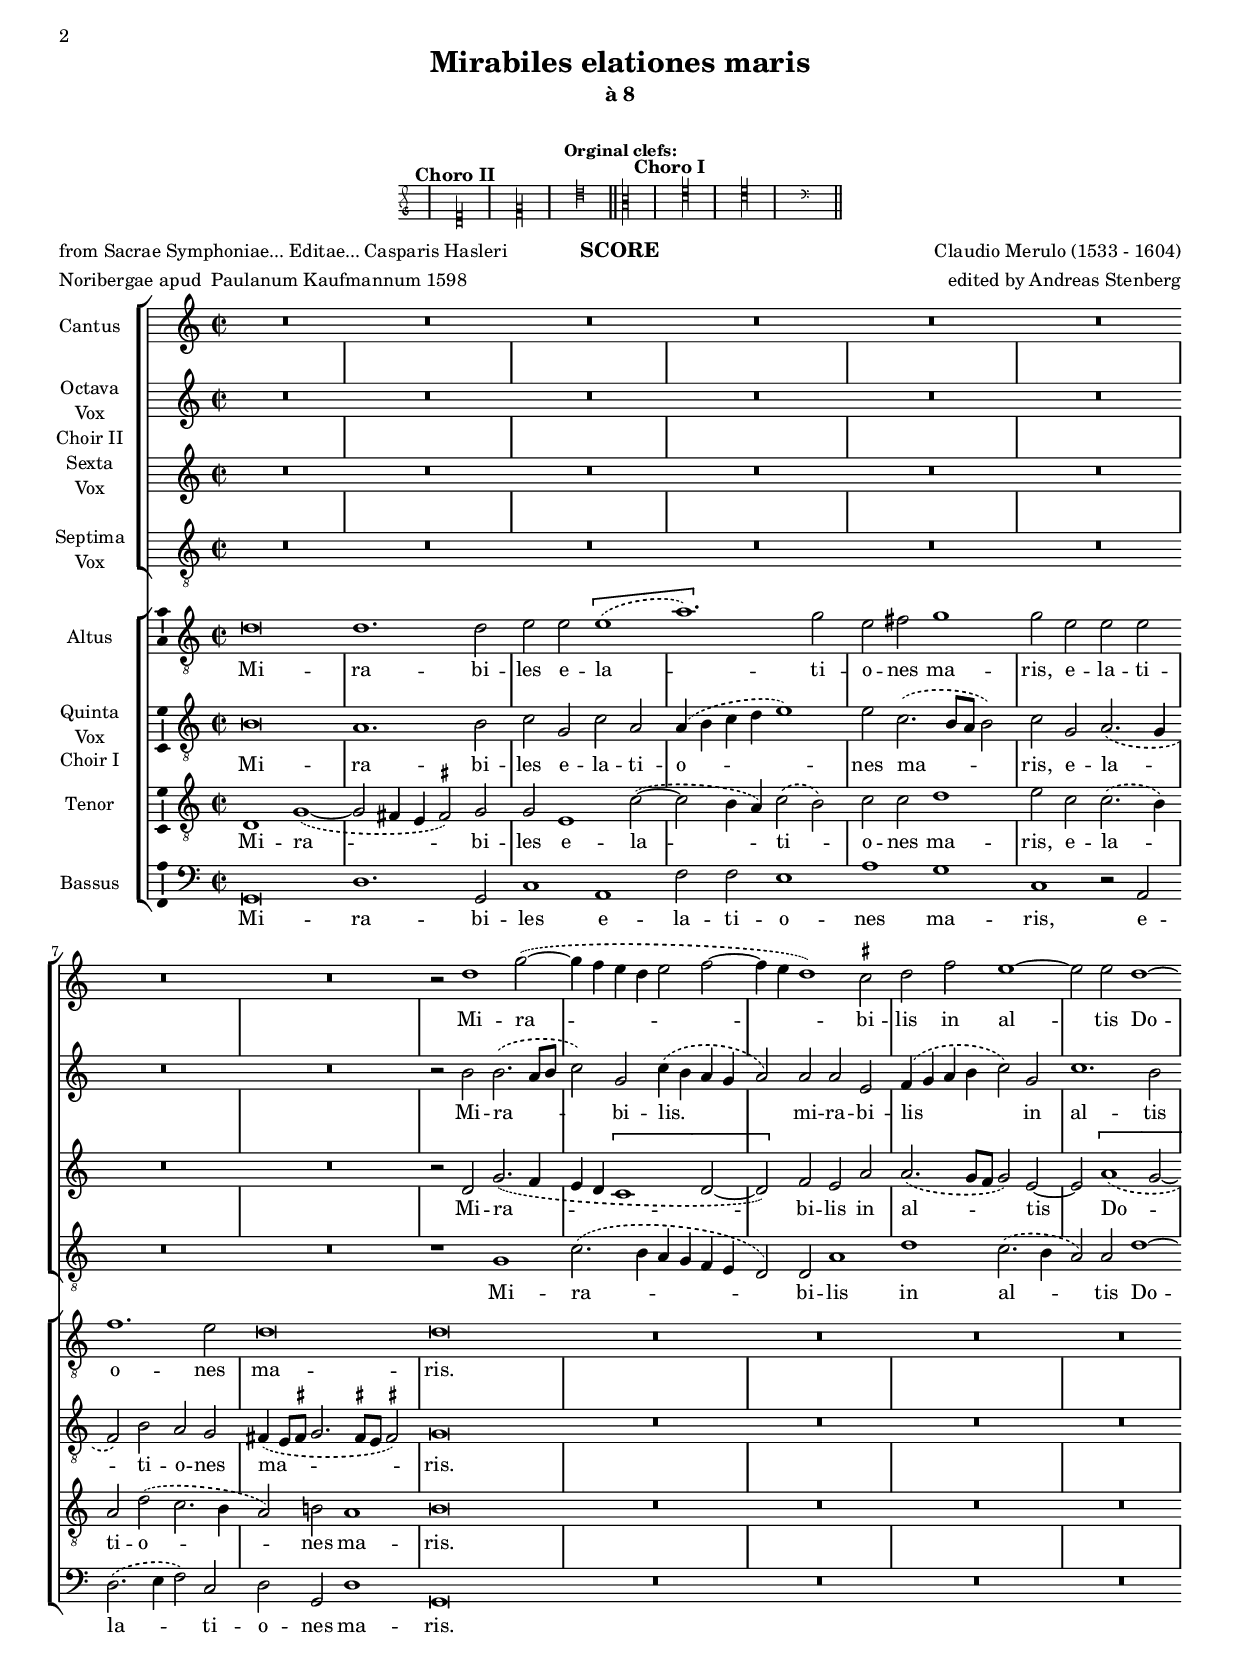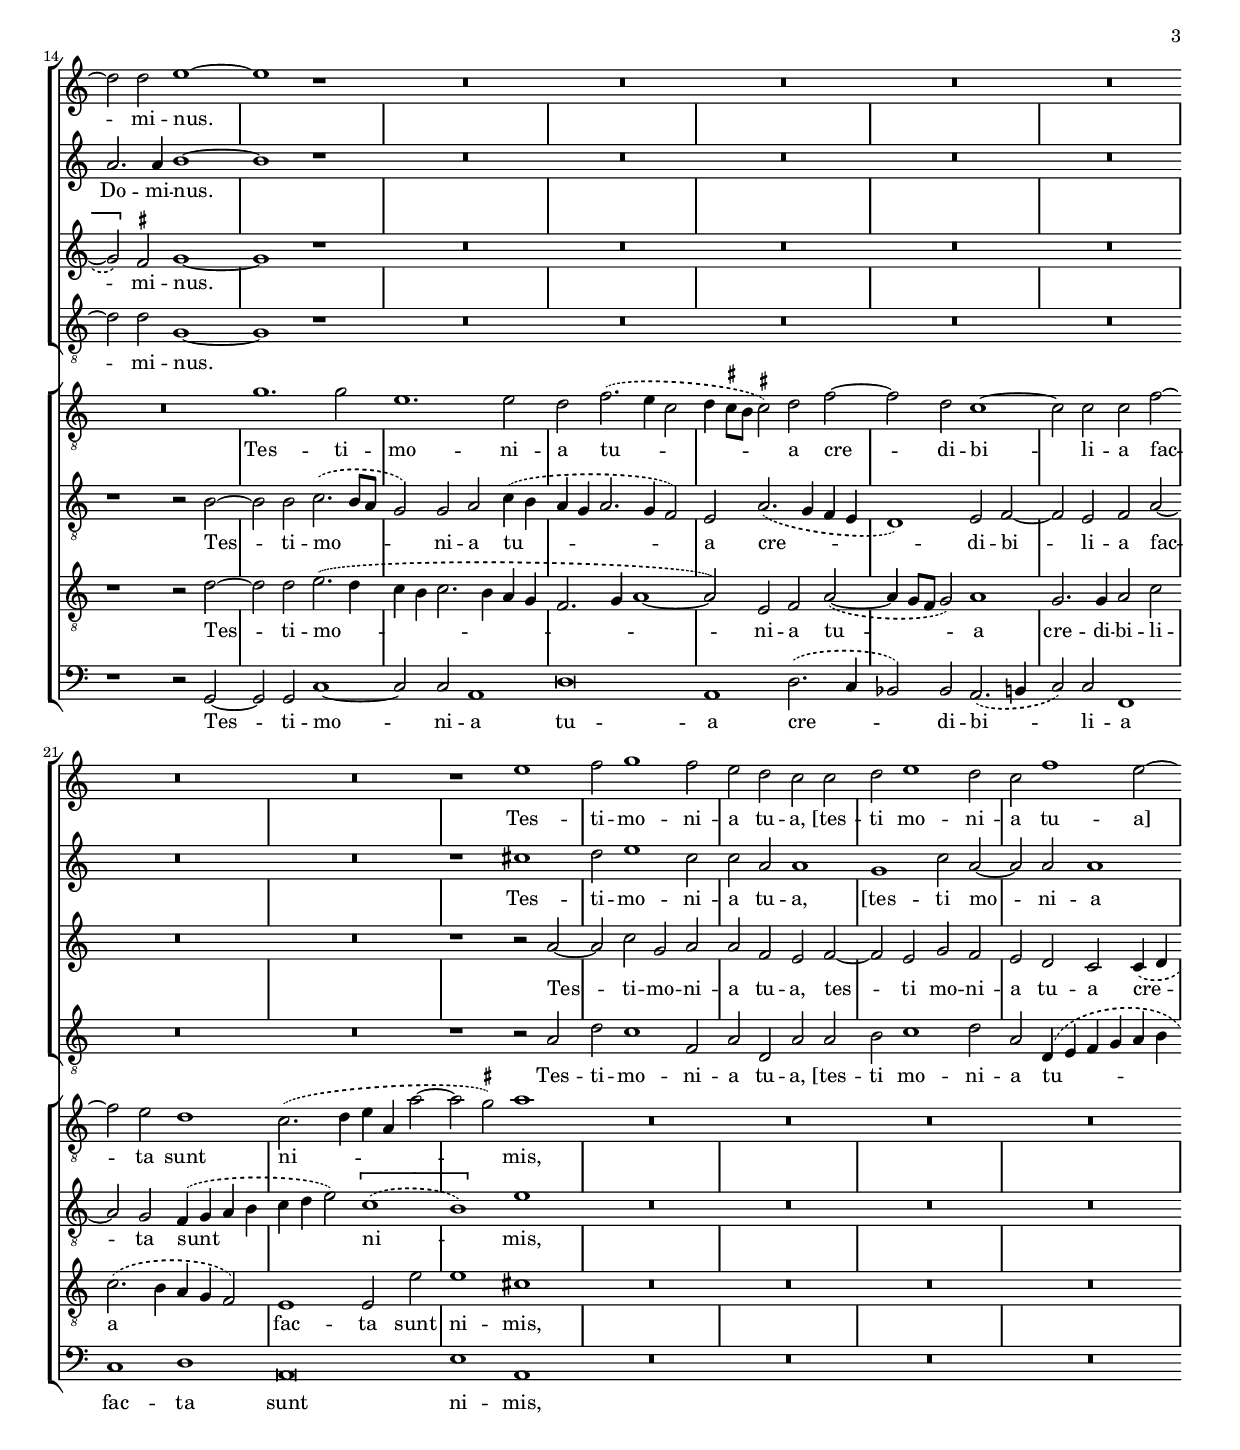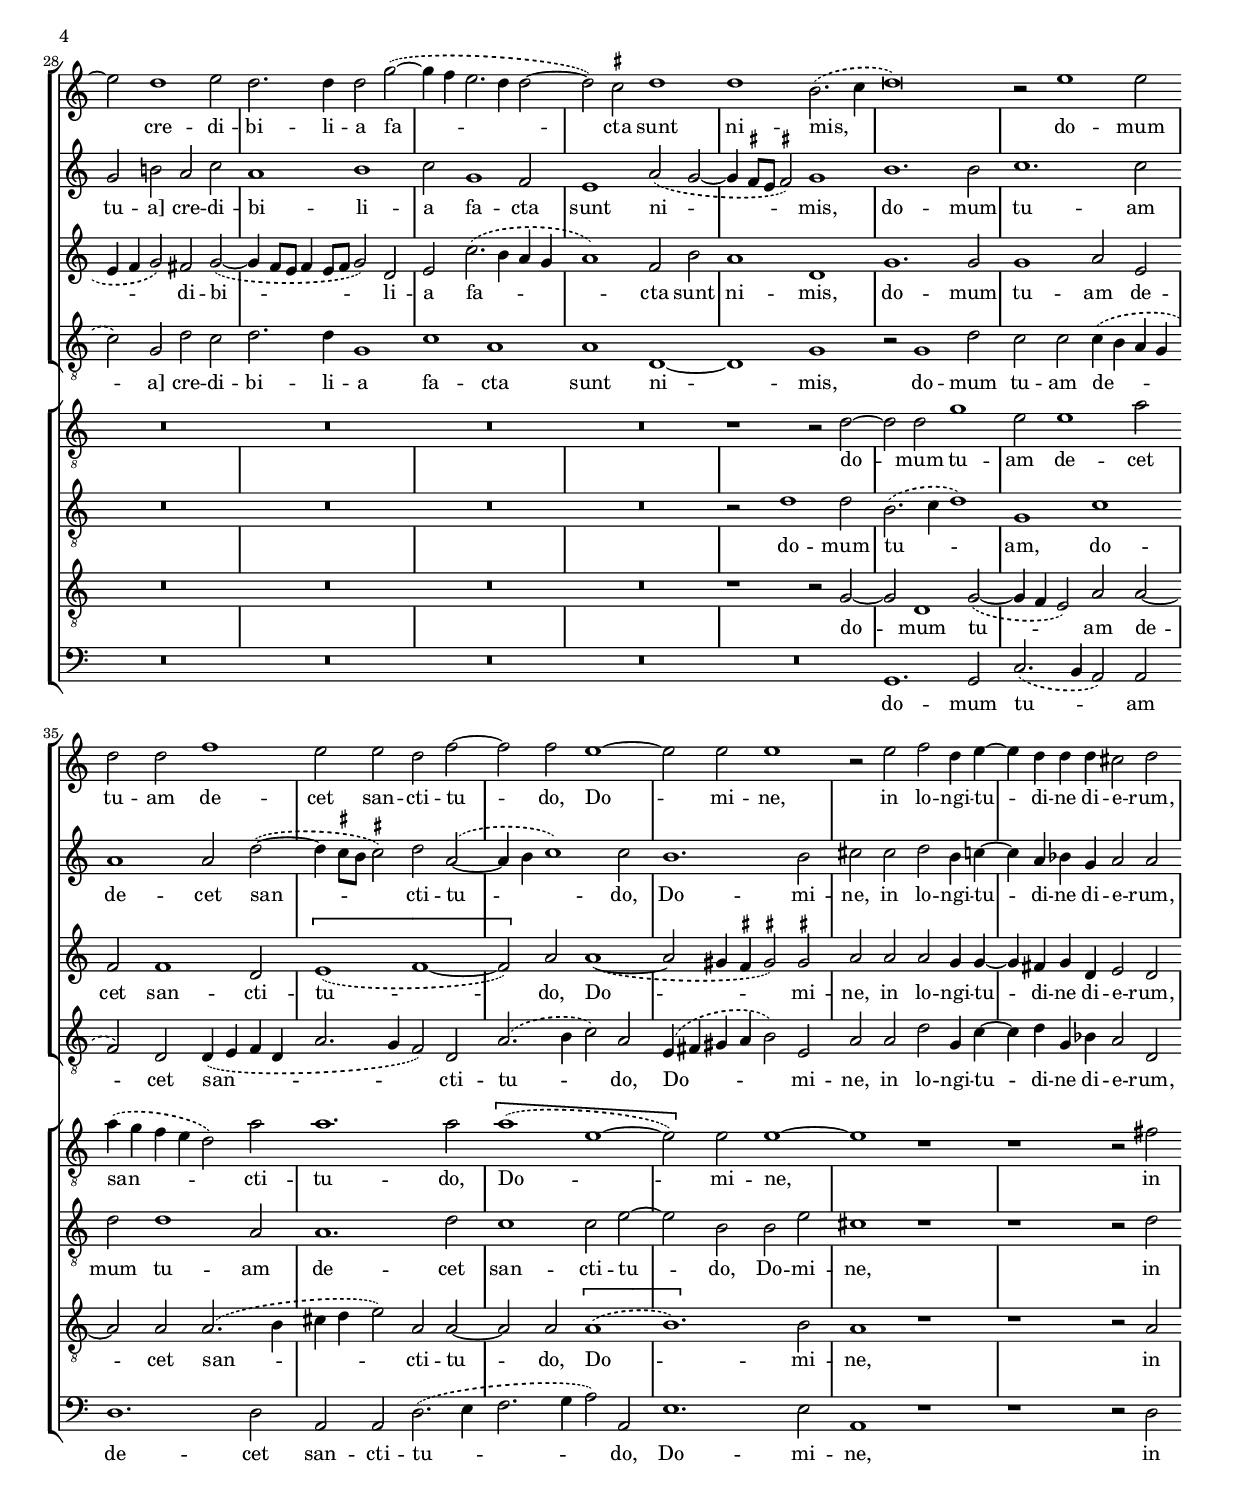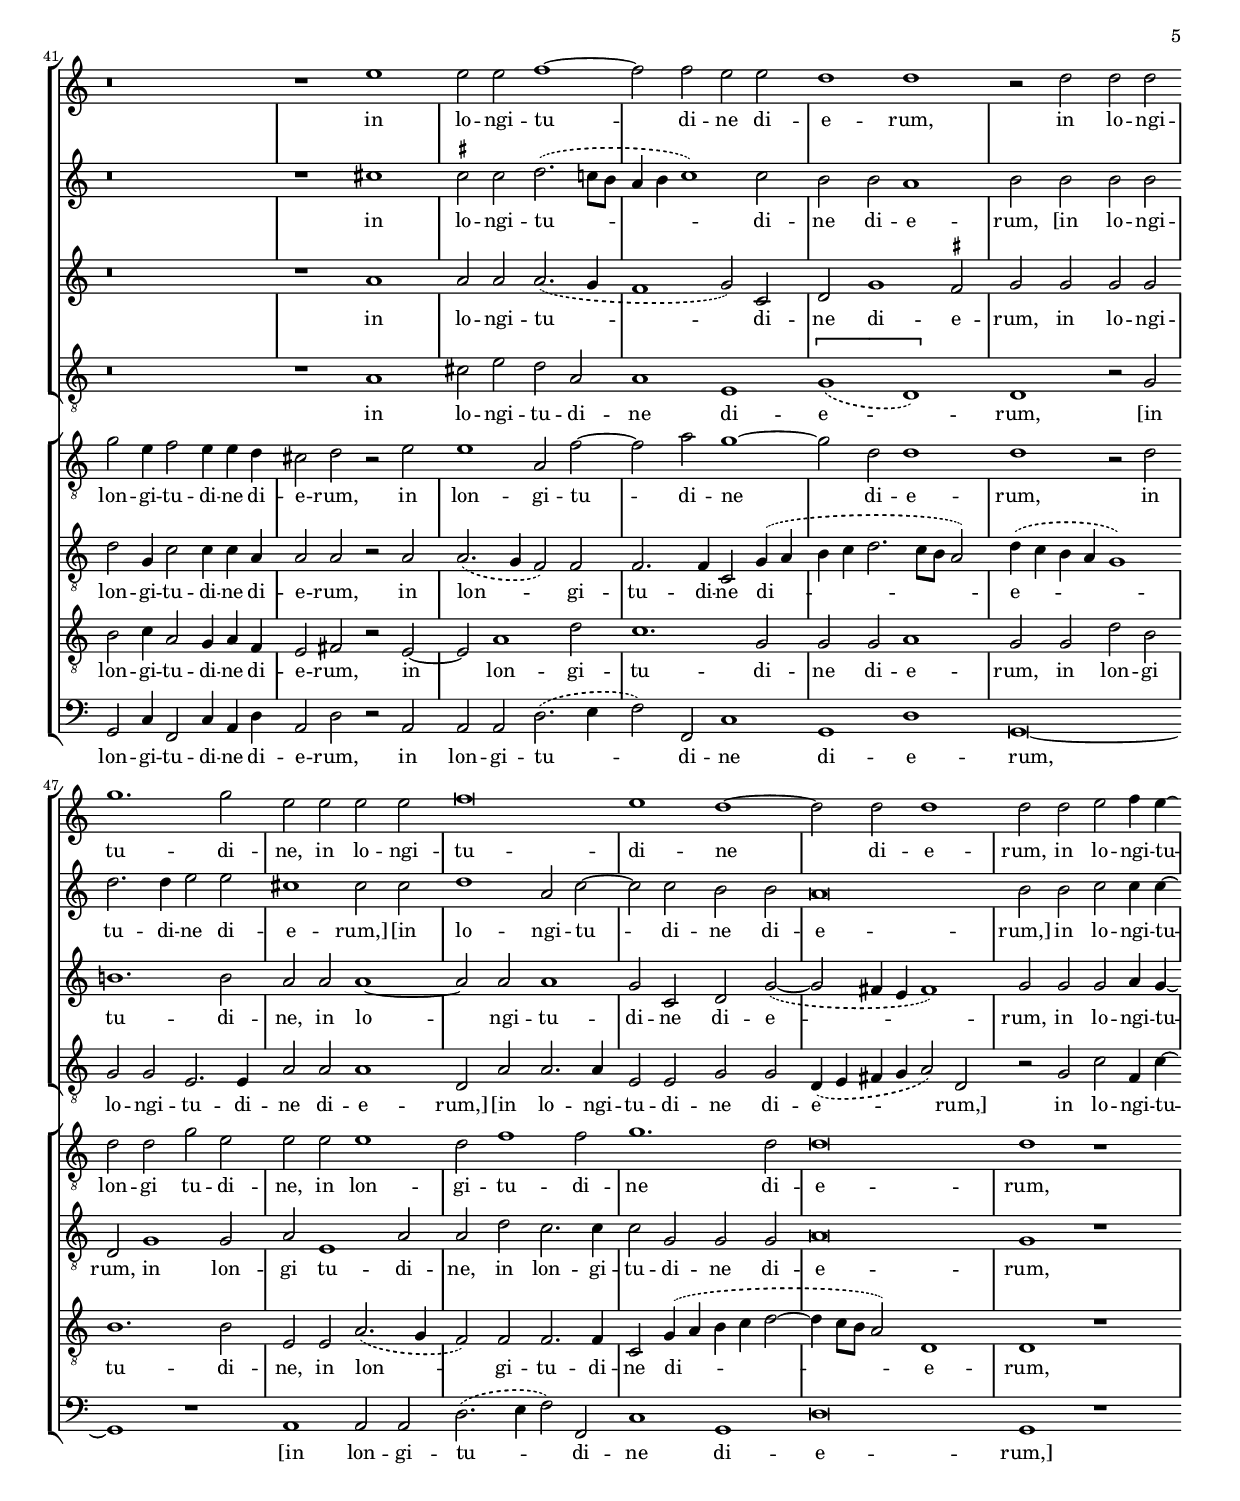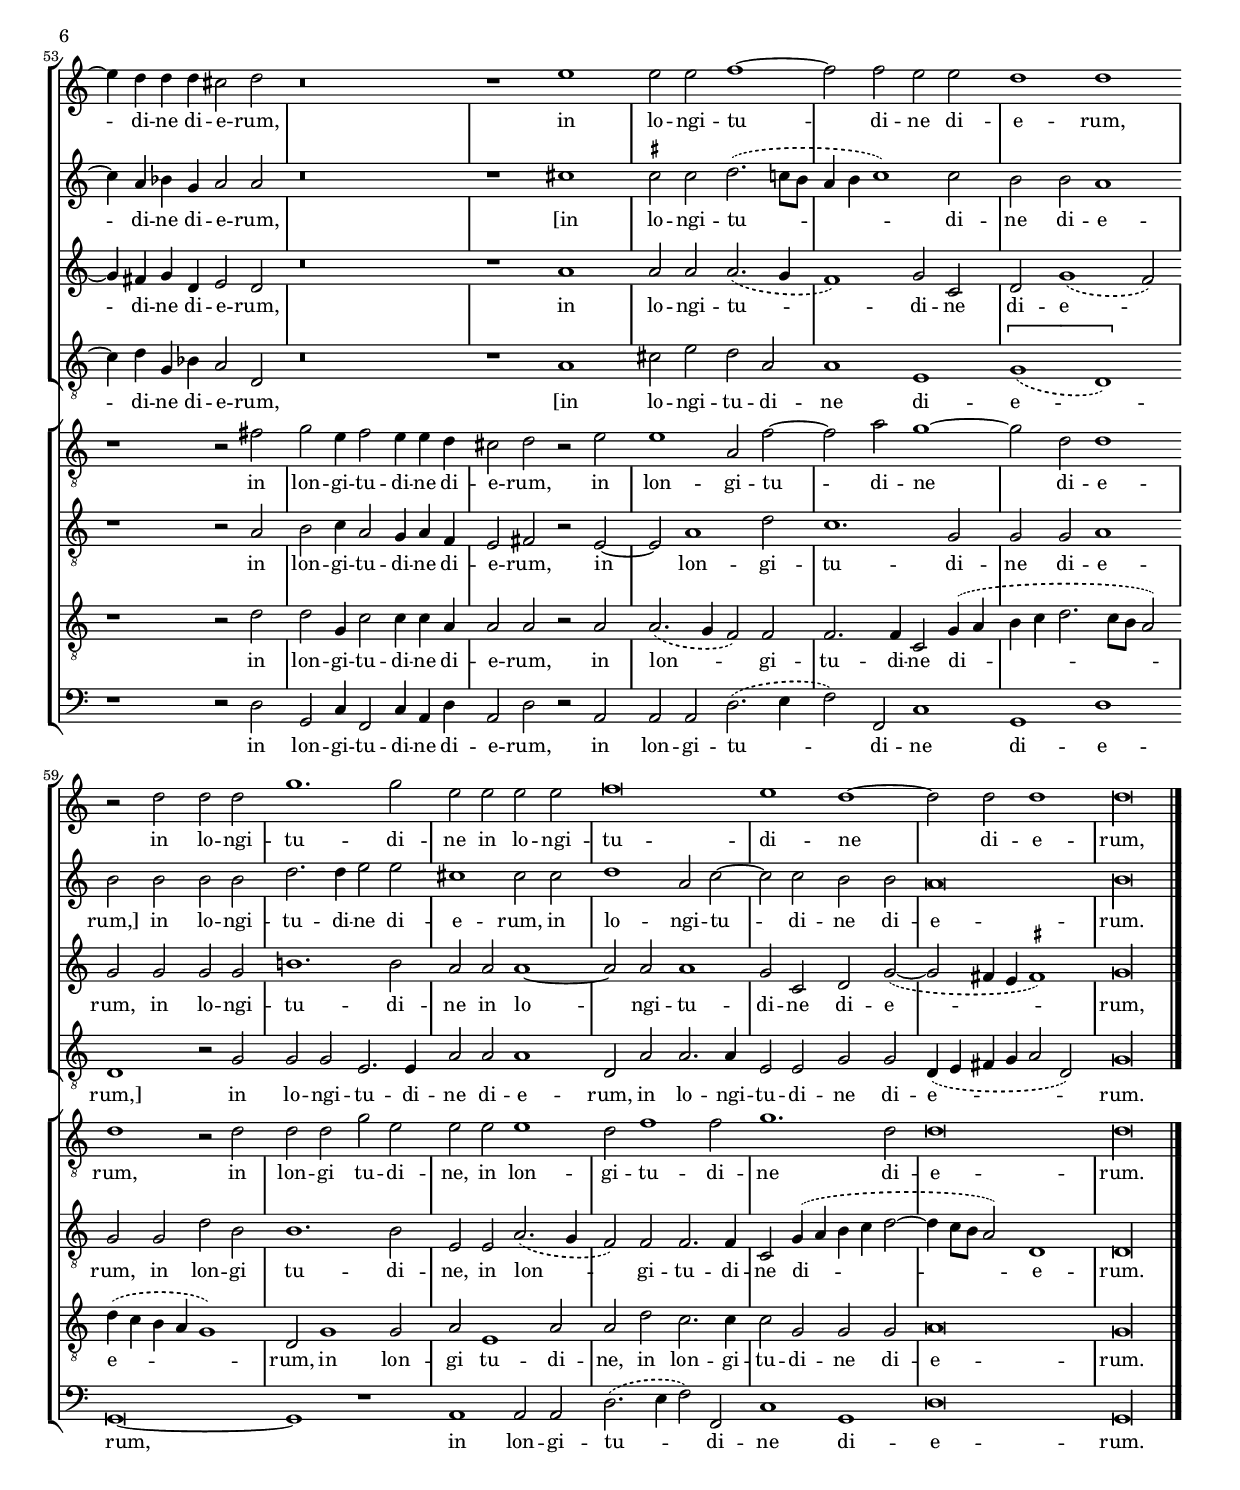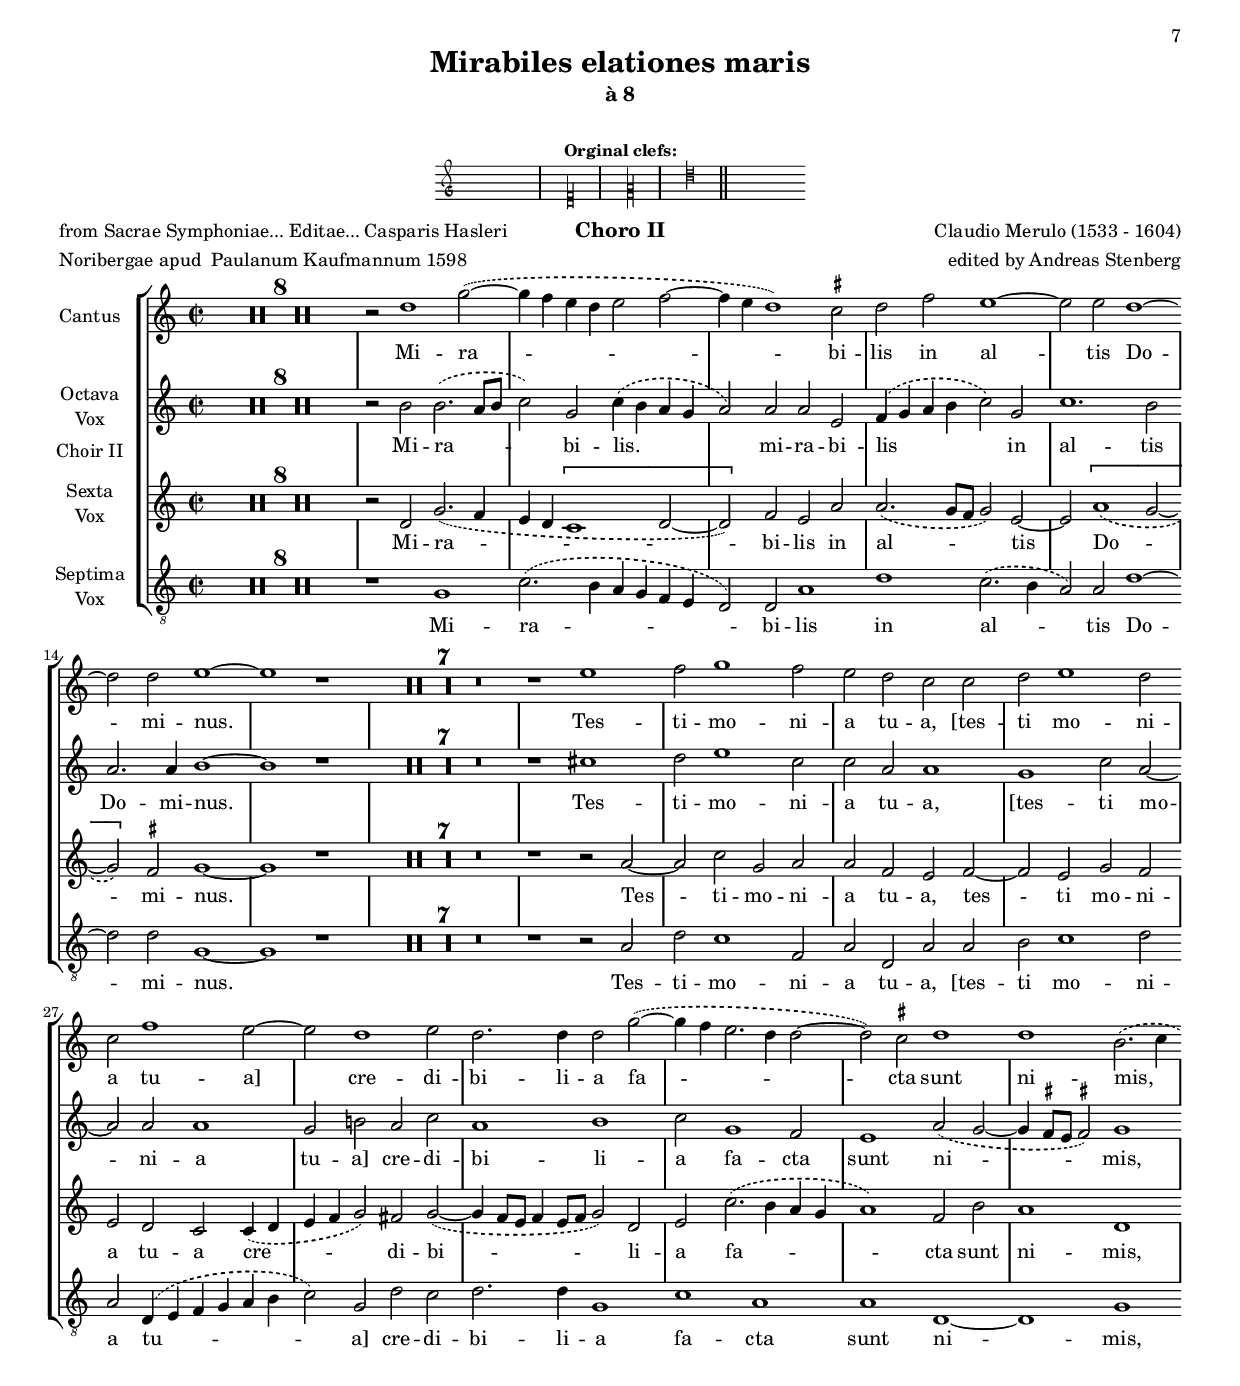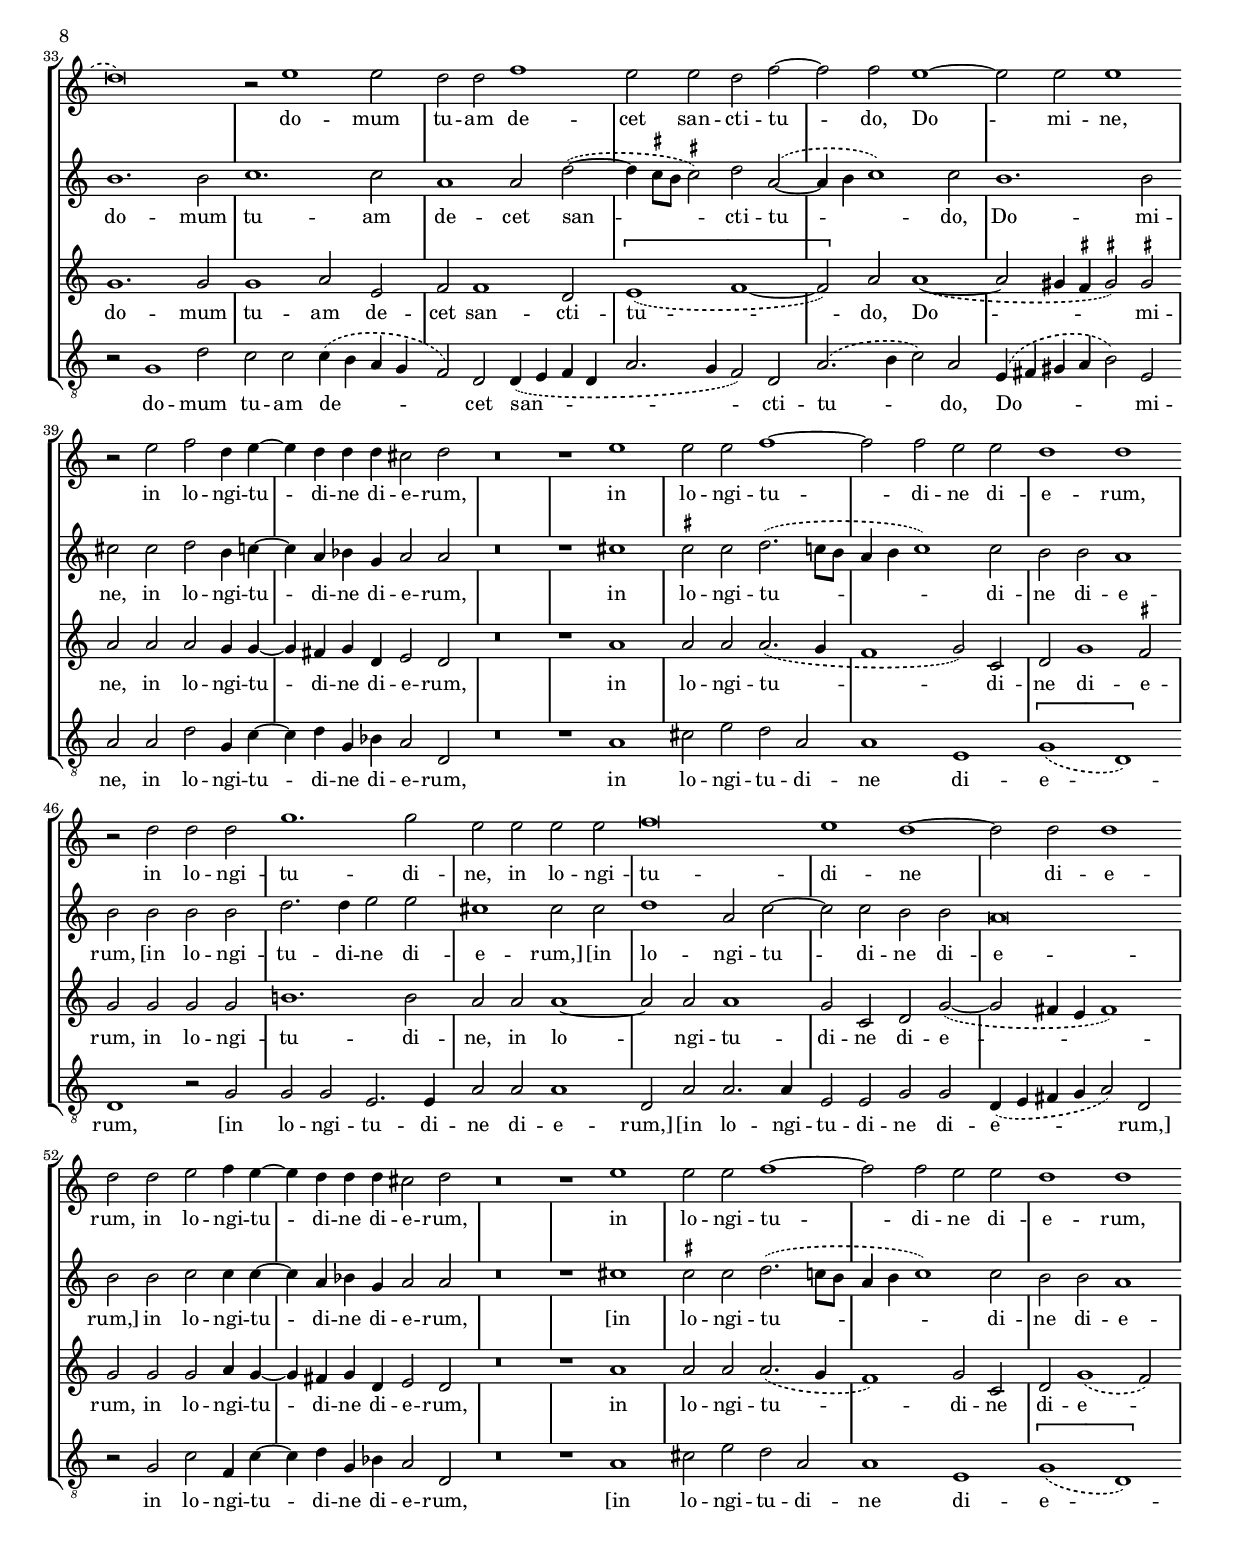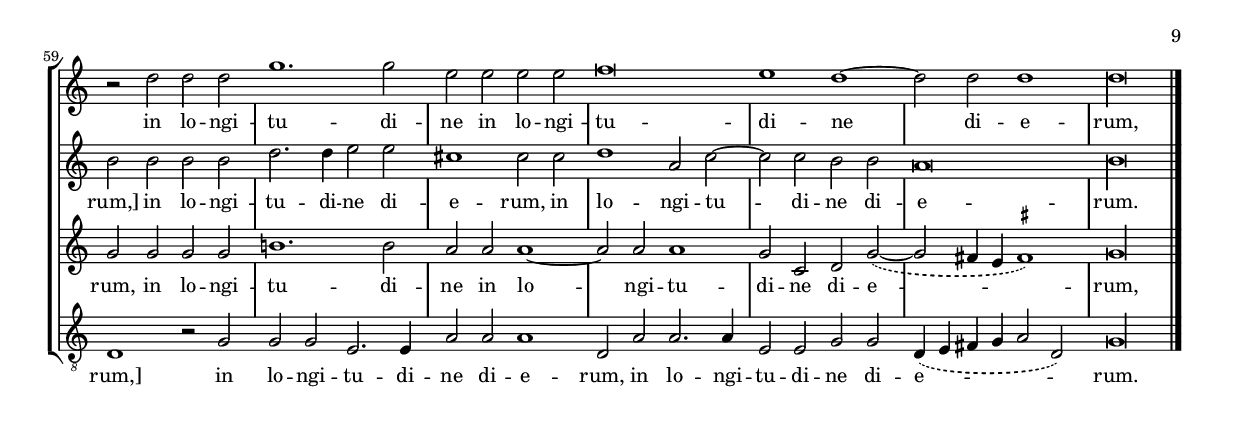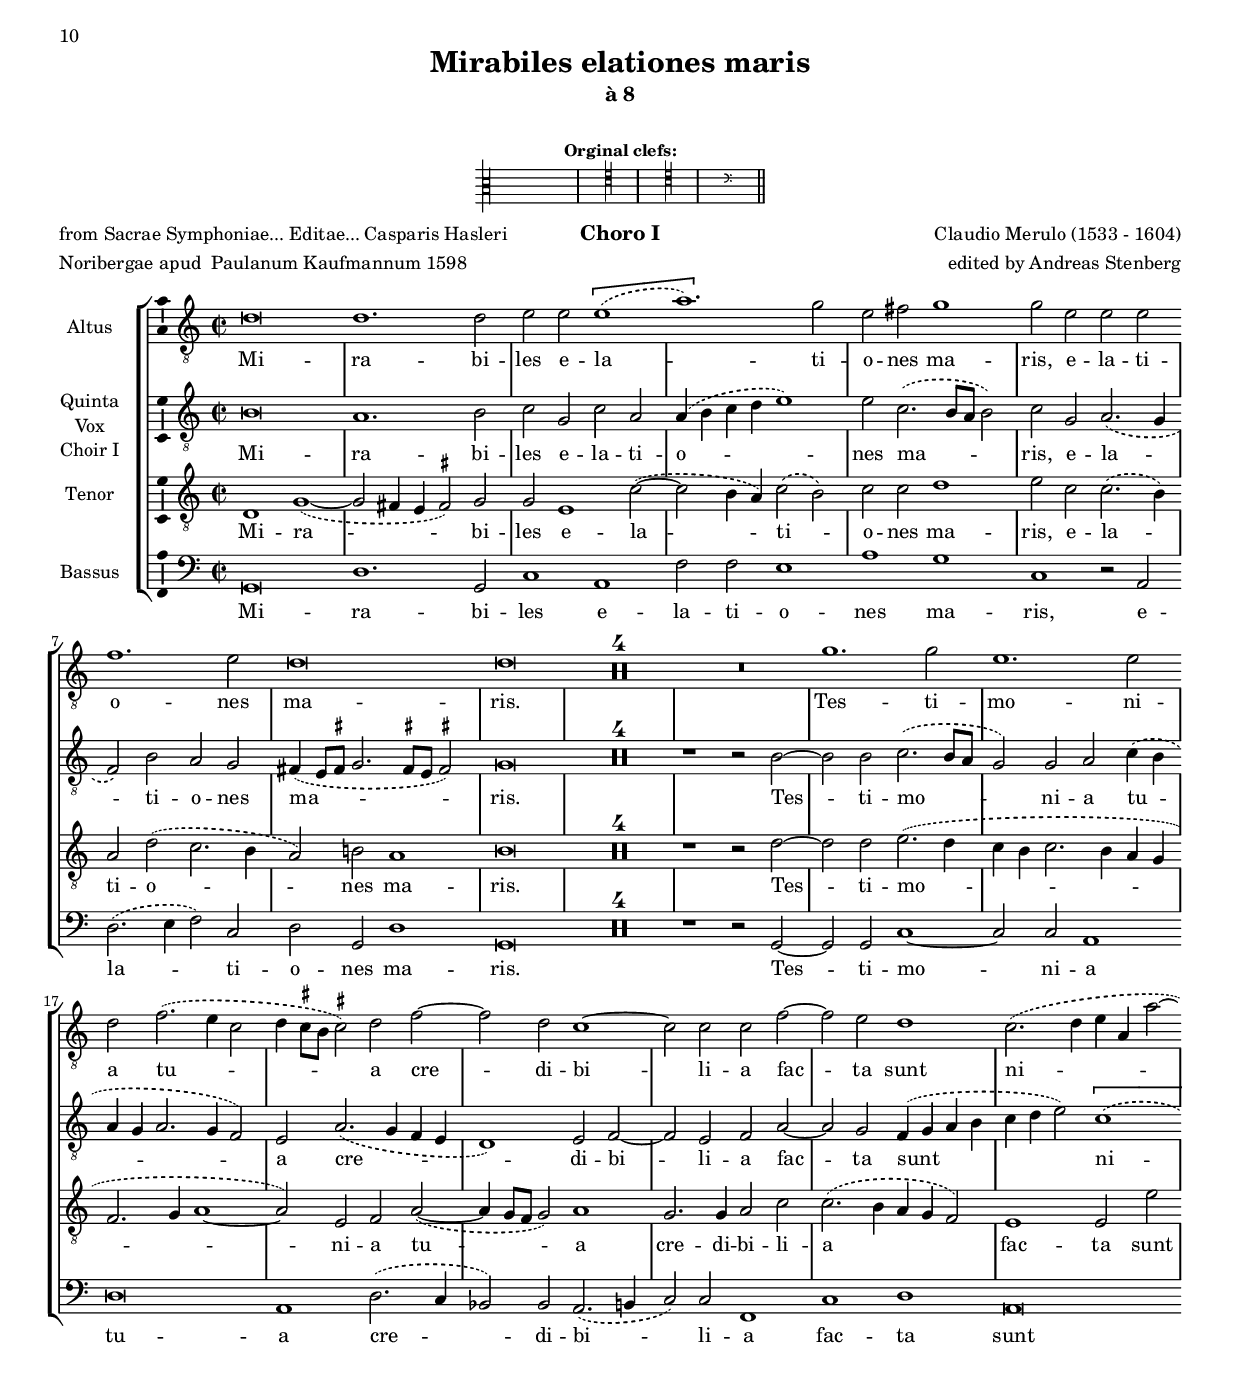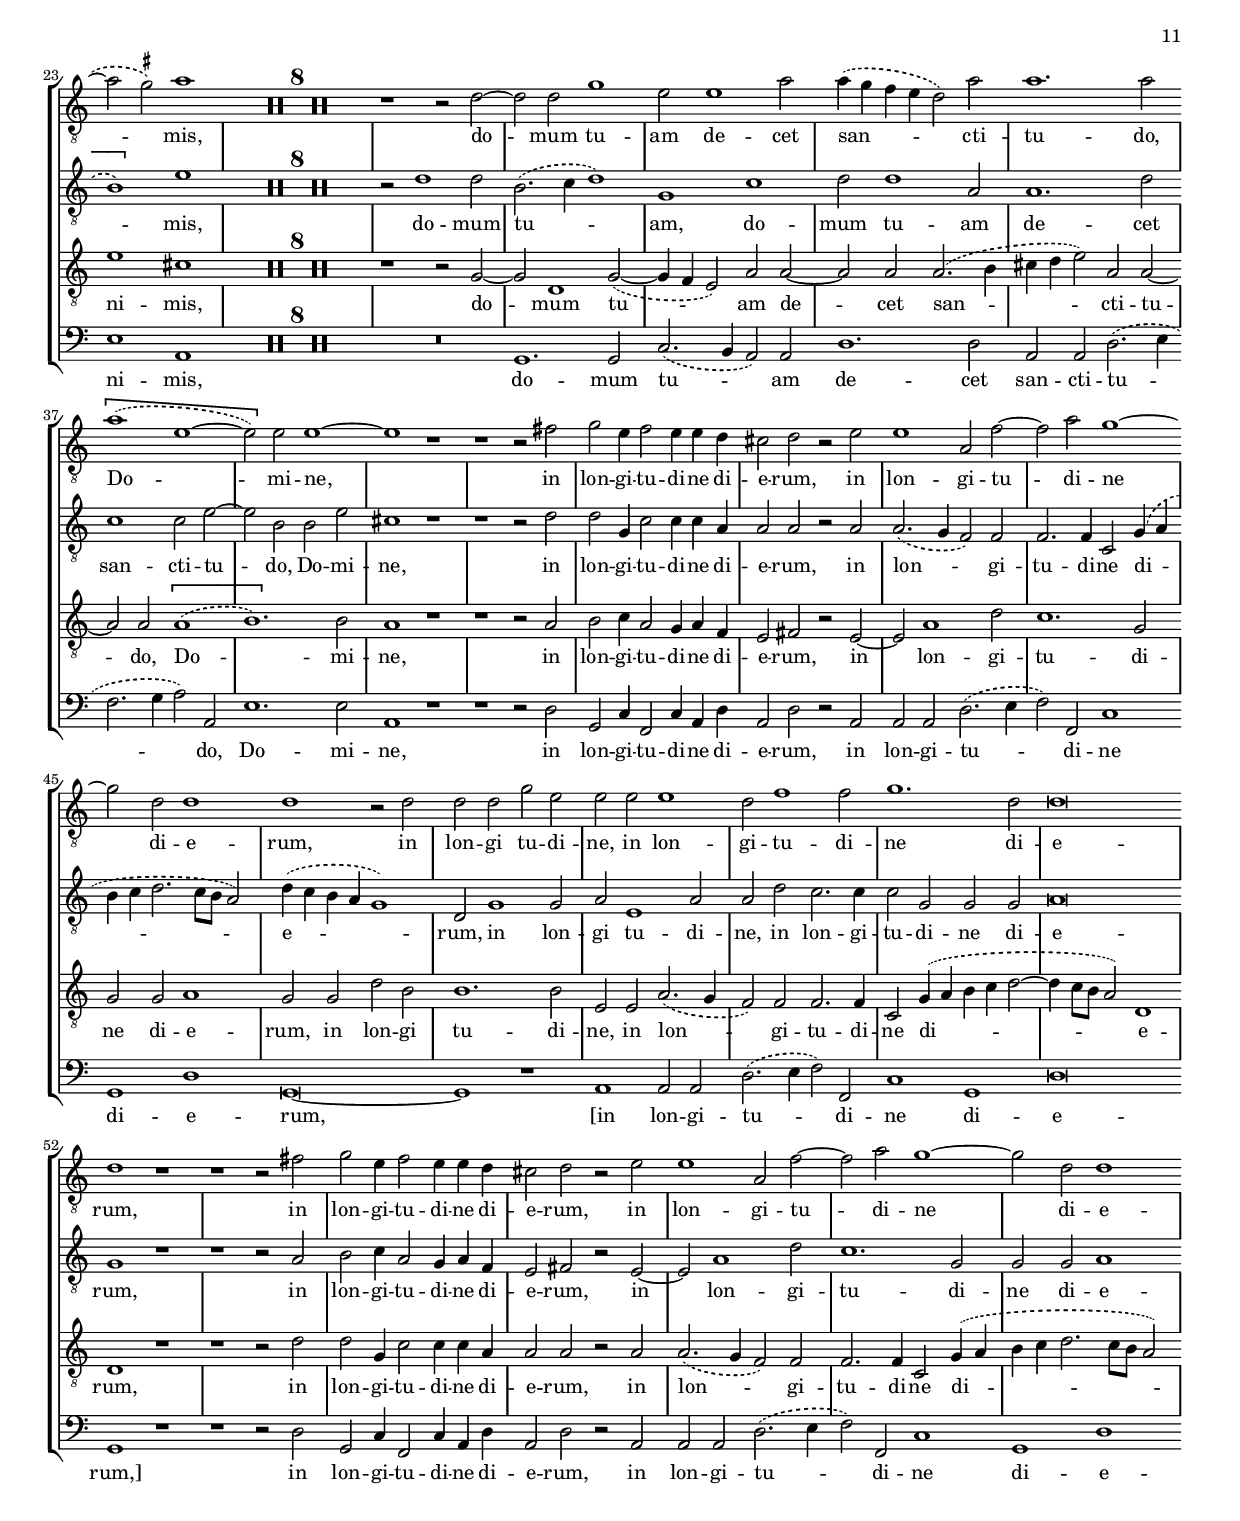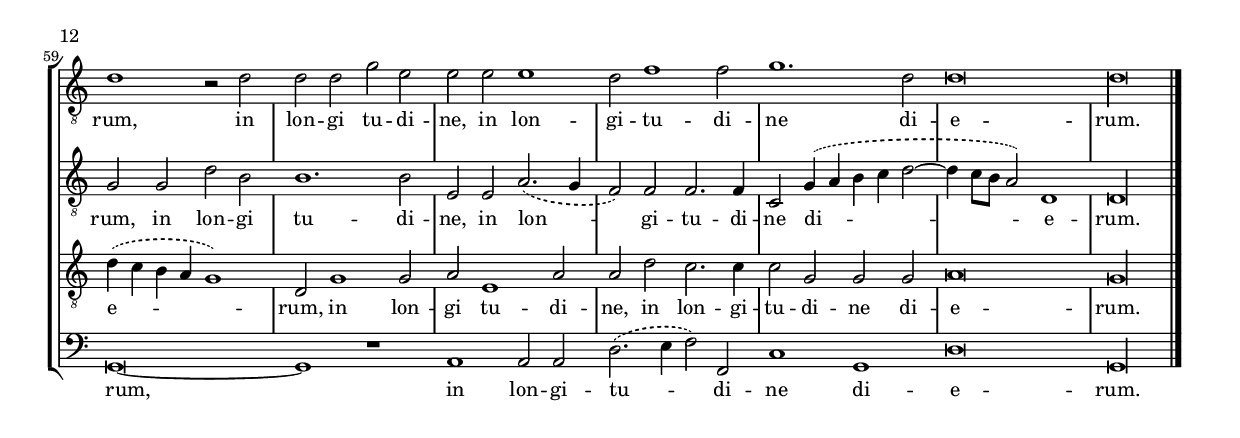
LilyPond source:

\version "2.18.2"
\language "deutsch"
\language "deutsch"
#(append! supported-clefs '(("mensural-f3" . ("clefs.mensural.f" 0 0))))
#(append! supported-clefs '(("mensural-f5" . ("clefs.mensural.f" 4  0))))
#(set-global-staff-size 16)
ficta = { \once \set suggestAccidentals = ##t }
\paper {
  print-all-headers = ##t
  ragged-bottom = ##t
  ragged-last-bottom = ##t
  page-breaking = #ly:minimal-breaking
}

\header {
  title = "Mirabiles elationes maris"
  subtitle = "à 8"
  poet = "from Sacrae Symphoniae... Editae... Casparis Hasleri "
  meter = "Noribergae apud  Paulanum Kaufmannum 1598"
  composer = "Claudio Merulo (1533 - 1604)"
  arranger = "edited by Andreas Stenberg"
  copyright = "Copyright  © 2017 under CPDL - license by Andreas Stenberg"
}

global = {
  \key c \major
}

scoreASopranoChoirI = \relative c' {
  \global
  \clef "treble_8"
  \time 2/2
  \set Timing.measureLength = #(ly:make-moment 4/2)
  \tag #'Score { \hide Staff.BarLine }
  \tag #'Parts { \set Timing.defaultBarType = "!" }
  % Music follows here.
  d\breve
  d1. d2
  e2 e2 \[e1(
  a1.)\] g2
  e2 fis2 g1
  g2 e2 e2 e2										%% end of first line in orig.
  f1. e2
  d\breve
  d\breve
  R\breve* 5
  g1. g2
  e1. e2
  d2 f2.( e4 c2~
  d4 \ficta cis8 h8\ficta  cis!2) d2 f2~
  f2 d2 c1~
  c2 c2 c2 f2~
  f2 e2											%% ed of second line
  d1
  c2.( d4 e4 a,4 a'2~
  a2 \ficta gis2) a1
  R\breve*8
  r1 r2 d,2~
  d2 d2 g1
  e2 e1 a2
  a4( g4 f4 e4									%% end of third line
  d2) a'2
  a1. a2
  \[a1( e1~
  e2)\] e2 e1~
  e1 r1
  r1 r2 fis2
  g2 e4 f2 e4 e4 d4
  cis2 d2 r2 e2
  e1												%% end of fourth line
  a,2 f'2~
  f2 a2 g1~
  g2 d2 d1
  d1 r2 d2
  d2 d2 g2 e2
  e2 e2 e1
  d2 f1 f2
  g1. d2
  d\breve
  d1 r1
  r1												%% end of fifth line
  r2 fis2
  g2 e4 f2 e4 e4 d4
  cis2 d2 r2 e2
  e1 a,2 f'2~
  f2 a2 g1~
  g2 d2 d1
  d1 r2 d2
  d2 d2											%% end of sixth line
  g2 e2 
  e2 e2 e1
  d2 f1 f2
  g1. d2
  d\breve
  \cadenzaOn
  d\longa
  \tag #'Score { \undo \hide Staff.BarLine }
  \bar "|."
}

scoreAAltoChoirI = \relative c' {
  \global
  \clef "treble_8"
  \time 2/2
  \set Timing.measureLength = #(ly:make-moment 4/2)
  \tag #'Score { \hide Staff.BarLine }
  \tag #'Parts { \set Timing.defaultBarType = "!" }
  % Music follows here.
  h\breve
  a1. h2
  c2 g2 c2 a2
  a4( h4 c4 d4 e1)
  e2 c2.( h8 a8 h2) 
  c2 g2											%% end of first line in orig
  a2.( g4
  f2) h2 a2 g2
  fis4( e8 \ficta fis!8 g2. \ficta fis!8 e8 \ficta fis!2)
  g\breve
  R\breve*4 
  r1 r2 h2~
  h2 h2 c2.( h8 a8 
  g2) g2 a2 c4( h4								%% end of second line
  a4 g4 a2. g4 f2)
  e2 a2.( g4 f4 e4
  d1) e2 f2~
  f2 e2 f2 a2~
  a2 g2 f4( g4 a4 h4
  c4 d4 e2) \[c1(
  h1)\] e1
  R\breve*8										%% end of third line
  r2 d1 d2
  h2.( c4 d1)
  g,1 c1
  d2 d1 a2
  a1. d2
  c1 c2 e2~
  e2 h2 h2 e2
  cis1 r1
  r1 r2 d2										%% end of fourth line
  d2 g,4 c2 c4 c4 a4
  a2 a2 r2 a2
  a2.( g4 f2) f2 
  f2. f4 c2 g'4(  a4
  h4 c4 d2. c8 h8 a2)								%% end of fifth line
  d4( c4 h4 a4 g1)
  d2 g1 g2
  a2 e1 a2
  a2 d2 c2. c4
  c2 g2 g2 g2
  a\breve
  g1 r1
  r1 r2 a2										%% end of sixth line
  h2 c4 a2 g4 a4 f4
  e2 fis2 r2 e2~
  e2 a1 d2
  c1. g2 
  g2 g2 a1
  g2 g2 d'2 h2
  h1. h2											%% end of sewenth line
  e,2 e2 a2.( g4
  f2) f2 f2. f4
  c2 g'4( a4 h4 c4 d2~
  d4 c8 h8 a2 ) d,1
  \cadenzaOn
  d\longa
  \tag #'Score { \undo \hide Staff.BarLine }
  \bar "|."
}

scoreATenorChoirI = \relative c {
  \global
  \time 2/2
  \set Timing.measureLength = #(ly:make-moment 4/2)
  \tag #'Score { \hide Staff.BarLine }
  \tag #'Parts { \set Timing.defaultBarType = "!" }
  % Music follows here.
  d1 g1~(
  g2 fis4 e4 \ficta fis!2) g2
  g2 e1 c'2~(
  c2 h4 a4 ) c2( h2)
  c2 c2 d1
  e2 c2 c2.( h4)									%% end of first line in orig.
  a2 d2( c2. h4
  a2) h!2 a1
  h\breve
  R\breve*4
  r1 r2 d2~
  d2 d2 e2.( d4
  c4 h4 c2. h4 a4 g4
  f2. g4 a1~
  a2) e2 f2 a2~(
  a4 g8 f8 g2)										%% end of second line
  a1
  g2. g4 a2 c2 
  c2.( h4 a4 g4 f2) 
  e1 e2 e'2 
  e1 cis1 
  R\breve*8 
  r1 r2 g2~
  g2 d1 g2~(
  g4 f4 e2) a2 a2~
  a2 a2												%% end of third line
  a2.( h4 
  cis4 d4 e2) a,2 a2~
  a2 a2 \[a1(
  h1.)\] h2
  a1 r1
  r1 r2 a2
  h2 c4 a2 g4 a4 f4
  e2 fis2 r2 e2~
  e2 a1 d2											%% end of fourth line
  c1. g2
  g2 g2 a1
  g2 g2 d'2 h2
  h1. h2
  e,2 e2 a2.( g4
  f2) f2 f2. f4
  c2 g'4( a4 h4 c4 d2~
  d4 c8 h8 a2) d,1									%% end of fifth line
  d1 r1
  r1 r2 d'2
  d2 g,4 c2 c4 c4 a4
  a2 a2 r2 a2
  a2.( g4 f2) f2
  f2. f4 c2 g'4( a4 
  h4 c4 d2. c8 h8 a2)
  d4( c4 h4 a4 g1)
  d2 g1 g2
  a2 e1 a2 
  a2 d2 c2. c4
  c2 g2 g2 g2
  a\breve
  \cadenzaOn
  g\longa
  \tag #'Score { \undo \hide Staff.BarLine }
  \bar "|."
}

scoreABassChoirI = \relative c {
  \global
  \time 2/2
  \set Timing.measureLength = #(ly:make-moment 4/2)
  \tag #'Score { \hide Staff.BarLine }
  \tag #'Parts { \set Timing.defaultBarType = "!" }
  % Music follows here.
  g\breve
  d'1. g,2
  c1 a1
  f'2 f2 e1
  a1 g1
  c,1 r2 a2
  d2.( e4 f2) c2									%% end of first line in orig.
  d2 g,2 d'1
  g,\breve
  R\breve*4
  r1 r2 g2~
  g2 g2 c1~
  c2 c2 a1
  d\breve
  a1 d2.( c4
  b2) b2 a2.( h4 
  c2) c2 f,1
  c'1												%% end of second line
  d1
  a\breve
  e'1 a,1
  R\breve*9
  g1. g2
  c2.( h4 a2) a2
  d1. d2
  a2 a2 d2.( e4
  f2. g4 a2) a,2									%% end of third line
  e'1. e2 
  a,1 r1
  r1 r2 d2
  g,2 c4 f,2 c'4 a4 d4
  a2 d2 r2 a2
  a2 a2 d2.( e4
  f2) f,2 c'1
  g1											%% end of fourth line
  d'1
  g,\breve~
  g1 r1
  a1 a2 a2 
  d2.( e4 f2) f,2
  c'1 g1
  d'\breve
  g,1 r1
  r1 r2 d'2
  g,2 c4 f,2 c'4 a4 d4							%% end of fifth line
  a2 d2 r2 a2
  a2 a2 d2.( e4 
  f2) f,2 c'1
  g1 d'1
  g,\breve~
  g1 r1 
  a1 a2 a2 
  d2.( e4 f2) f,2
  c'1											%% end of sixth line
  g1
  d'\breve
  \cadenzaOn
  g,\longa
  \tag #'Score { \undo \hide Staff.BarLine }
  \bar "|."
}

scoreASopranoVerseChoirI = \lyricmode {
  % Lyrics follow here.
  Mi -- ra -- bi -- les e -- la -- ti -- o -- nes ma -- ris,
  e -- la -- ti -- o -- nes ma -- ris.
  Tes -- ti -- mo -- ni -- a tu -- a cre -- di -- bi -- li -- a fac -- ta sunt ni -- mis,
  do -- mum tu -- am de -- cet san -- cti -- tu -- do, Do -- mi -- ne,
  in lon -- gi -- tu -- di -- ne di -- e -- rum,
  in lon -- gi -- tu -- di -- ne di -- e -- rum,
  in lon -- gi tu -- di -- ne,
  in lon -- gi -- tu -- di -- ne di -- e -- rum,
  in lon -- gi -- tu -- di -- ne di -- e -- rum,
  in lon -- gi -- tu -- di -- ne di -- e -- rum,
  in lon -- gi tu -- di -- ne,
  in lon -- gi -- tu -- di -- ne di -- e -- rum.
}

scoreAAltoVerseChoirI = \lyricmode {
  % Lyrics follow here.
  Mi -- ra -- bi -- les e -- la -- ti -- o -- nes ma -- ris,
  e -- la -- ti -- o -- nes ma -- ris.
  Tes -- ti -- mo -- ni -- a tu -- a cre -- di -- bi -- li -- a fac -- ta sunt ni -- mis,
  do -- mum tu -- am,
  do -- mum tu -- am de -- cet san -- cti -- tu -- do, Do -- mi -- ne,
  in lon -- gi -- tu -- di -- ne di -- e -- rum,
  in lon -- gi -- tu -- di -- ne di -- e -- rum,
  in lon -- gi tu -- di -- ne,
  in lon -- gi -- tu -- di -- ne di -- e -- rum,
  in lon -- gi -- tu -- di -- ne di -- e -- rum,
  in lon -- gi -- tu -- di -- ne di -- e -- rum,
  in lon -- gi tu -- di -- ne,
  in lon -- gi -- tu -- di -- ne di -- e -- rum.
}
scoreATenorVerseChoirI = \lyricmode {
  % Lyrics follow here.
  Mi -- ra -- bi -- les e -- la -- ti -- o -- nes ma -- ris,
  e -- la -- ti -- o -- nes ma -- ris.
  Tes -- ti -- mo -- ni -- a tu -- a cre -- di -- bi -- li -- a fac -- ta sunt ni -- mis,
  do -- mum tu -- am de -- cet san -- cti -- tu -- do, Do -- mi -- ne,
  in lon -- gi -- tu -- di -- ne di -- e -- rum,
  in lon -- gi -- tu -- di -- ne di -- e -- rum,
  in lon -- gi tu -- di -- ne,
  in lon -- gi -- tu -- di -- ne di -- e -- rum,
  in lon -- gi -- tu -- di -- ne di -- e -- rum,
  in lon -- gi -- tu -- di -- ne di -- e -- rum,
  in lon -- gi tu -- di -- ne,
  in lon -- gi -- tu -- di -- ne di -- e -- rum.
}

scoreABassVerseChoirI = \lyricmode {
  % Lyrics follow here.
  Mi -- ra -- bi -- les e -- la -- ti -- o -- nes ma -- ris,
  e -- la -- ti -- o -- nes ma -- ris.
  Tes -- ti -- mo -- ni -- a tu -- a cre -- di -- bi -- li -- a fac -- ta sunt ni -- mis,
  do -- mum tu -- am de -- cet san -- cti -- tu -- do, Do -- mi -- ne,
  in lon -- gi -- tu -- di -- ne di -- e -- rum,
  in lon -- gi -- tu -- di -- ne di -- e -- rum,
  [in lon -- gi -- tu -- di -- ne di -- e -- rum,]
  in lon -- gi -- tu -- di -- ne di -- e -- rum,
  in lon -- gi -- tu -- di -- ne di -- e -- rum,
  in lon -- gi -- tu -- di -- ne di -- e -- rum.
}

scoreASopranoChoirII = \relative c'' {
  \global
  \time 2/2
  \set Timing.measureLength = #(ly:make-moment 4/2)
  \tag #'Score { \hide Staff.BarLine }
  \tag #'Parts { \set Timing.defaultBarType = "!" }
  % Music follows here.
  \set Score.tempoHideNote = ##t
  \tempo 1= 78
  R\breve*8
  r2 d1 g2~(
  g4 f4 e4 d4 e2 f2~
  f4 e4 d1) \ficta cis2
  d2 f2 e1~
  e2 e2										%% end of first line in orig.
  d1~
  d2 d2 e1~
  e1 r1 
  R\breve*7
  r1 e1
  f2 g1 f2
  e2 d2 c2 c2
  d2 e1 d2
  c2 f1 e2~
  e2 d1 e2									%% end of second line
  d2. d4 d2 g2~(
  g4 f4 e2. d4 d2~
  d2) \ficta cis2 d1
  d1 h2.( c4
  d\breve)
  r2 e1 e2
  d2 d2 f1
  e2 e2 										%% end of third line
  d2 f2~
  f2 f2 e1~
  e2 e2 e1
  r2 e2 f2 d4 e4~
  e4 d4 d4 d4 cis2 d2
  r\breve
  r1 e1
  e2 e2 f1~
  f2 f2 										%% end of fourth line
  e2 e2 
  d1 d1 
  r2 d2 d2 d2
  g1. g2
  e2 e2 e2 e2
  f\breve
  e1 d1~
  d2 d2 d1
  d2 d2 										%% end of fifth line
  e2 f4 e4~
  e4 d4 d4 d4 cis2 d2
  r\breve
  r1 e1
  e2 e2 f1~
  f2 f2 e2 e2
  d1 d1
  r2 d2 d2 d2								%% end of sixth line
  g1. g2 
  e2 e2 e2 e2
  f\breve 
  e1 d1~
  d2 d2 d1
  \cadenzaOn
  d\longa
  \tag #'Score { \undo \hide Staff.BarLine }
  \bar "|."
}

scoreAAltoChoirII = \relative c' {
  \global
  \time 2/2
  \set Timing.measureLength = #(ly:make-moment 4/2)
  \tag #'Score { \hide Staff.BarLine }
  \tag #'Parts { \set Timing.defaultBarType = "!" }
  % Music follows here.
  R\breve*8
  r2 h'2 h2.( a8 h8 
  c2) g2 c4( h4 a4 g4
  a2) a2 a2 e2
  f4( g4  a4 h4					%% end of first line in orig.
  c2) g2 
  c1.  h2 
  a2. a4  h1~
  h1 r1
  R\breve*7
  r1 cis1
  d2 e1 c2
  c2 a2 a1
  g1 c2 a2~
  a2 a2 a1
  g2 h!2 							%% end of second line
  a2 c2 
  a1 h1
  c2 g1 f2
  e1 a2( g2~
  g4 \ficta fis8 e8 \ficta fis!2) g1
  h1. h2
  c1. c2
  a1 a2 d2~( 
  d4 \ficta cis8 h8 \ficta cis!2) 					%% end of third line
  d2 a2~( 
  a4 h4 c1) c2
  h1. h2 
  cis2 cis2 d2 h4 c4~
  c4 a4 b4 g4 a2 a2 
  r\breve
  r1 cis1
  \ficta cis2 cis2					%% end of fourth line
  d2.( c8 h8 
  a4 h4 c1) c2
  h2 h2 a1
  h2 h2 h2 h2
  d2. d4 e2 e2
  cis1 cis2 cis2
  d1 a2 c2~
  c2 c2 h2 h2 					%% end of fifth line
  a\breve
  h2 h2 c2 c4 c4~
  c4 a4 b4 g4 a2 a2
  r\breve 
  r1 cis1
  \ficta cis2 cis2 d2.( c8 h8
  a4 h4 c1 ) c2
  h2 h2 							%% end of sixth line
  a1
  h2 h2 h2 h
  d2. d4 e2 e2
  cis1 cis2 cis2
  d1 a2 c2~
  c2 c2 h2 h2
  a\breve
  \cadenzaOn
  h\longa
  \tag #'Score { \undo \hide Staff.BarLine }
  \bar "|."
}

scoreATenorChoirII = \relative c' {
  \global
  \time 2/2
  \set Timing.measureLength = #(ly:make-moment 4/2)
  \tag #'Score { \hide Staff.BarLine }
  \tag #'Parts { \set Timing.defaultBarType = "!" }
  % Music follows here.
  R\breve*8
  r2 d2 g2.( f4
  e4 d4 \[c1 d2~
  d2)\] f2 e2 a2
  a2.( g8 f8						%% end of first line in orig.
  g2) e2~
  e2 \[a1( g2~
  g2)\] \ficta fis2 g1~
  g1 r1 
  R\breve*7
  r1 r2 a2~
  a2 c2 g2 a2
  a2 f2 e2 f2~
  f2 e2 g2 f2 
  e2 d2 c2 c4( d4									%% end of second line
  e4 f4 g2) fis2 g2~(
 g4  f8 e8 f4 e8 f8 g2) d2
 e2 c'2. ( h4 a4 g4
 a1) f2 h2 
 a1 d,1
 g1. g2
 g1 a2 e2										%% end of third line
 f2 f1 d2
 \[e1( f1~
 f2)\] a2 a1~(
 a2 gis4 \ficta fis4 \ficta gis!2) \ficta gis!2
 a2 a2 a2 g4 g4~
 g4 fis4 g4 d4 e2 d2 
 r\breve
 r1 a'1
 a2 a2											%% end of fourth line
 a2.( g4
 f1 g2) c,2 
 d2 g1 \ficta fis2 
 g2 g2 g2 g2 
 h!1. h2 
 a2 a2 a1~
 a2 a2 a1 
 g2 c,2 d2 g2~( 
 g2 fis4 e4									%% end of fifth line
 \ficta fis1 )
 g2 g2 g2 a4 g4~
 g4 fis4 g4 d4 e2 d2
 r\breve
 r1 a'1
 a2 a2 a2.( g4
 f1) g2 c,2 
 d2 g1( f2)									%% end of sixth line
 g2 g2 g2 g2
 h!1. h2
 a2 a2 a1~
 a2 a2 a1
 g2 c,2 d2 g2~(
 g2 fis4 e4 \ficta fis!1)
 \cadenzaOn
 g\longa
  \tag #'Score { \undo \hide Staff.BarLine }
  \bar "|."
}

scoreABassChoirII = \relative c {
  \global
  \time 2/2
  \set Timing.measureLength = #(ly:make-moment 4/2)
  \tag #'Score { \hide Staff.BarLine }
  \tag #'Parts { \set Timing.defaultBarType = "!" }
  % Music follows here.
  R\breve*8
  r1 g'1
  c2.( h4 a4 g4  f4 e4
  d2) d2 a'1
  d1 c2.( h4
  a2) a2 d1~
  d2 d2 												%% end of firtst line in orig
  g,1~
  g1 r1
  R\breve*7
  r1 r2 a2
  d2 c1 f,2
  a2 d,2 a'2 a2
  h2 c1 d2
  a2 d,4( e4 f4 g4 a4 h4
  c2) g2 d'2 c2										%% end of second line
  d2. d4 g,1
  c1 a1
  a1 d,1~
  d1 g1
  r2 g1 d'2
  c2 c2 c4( h4 a4 g4
  f2) d2 d4( e4 f4 d4
  a'2. g4 f2) d2										%% end of third line
  a'2.( h4 c2) a2
  e4( fis4 gis4 a4 h2) e,2
  a2 a2 d2 g,4 c4~
  c4 d4 g,4 b4 a2 d,2
  r\breve
  r1 a'1
  cis2 e2 d2 a2										%% end of fourth line
  a1 e1
  \[g1( d1)\]
  d1 r2 g2
  g2 g2 e2. e4
  a2 a2 a1
  d,2 a'2 a2. a4
  e2 e2 g2 g2
  d4( e4 fis4 g4 a2)  d,2								%% end of fifth line
  r2 g2 c2  f,4 c'4~
  c4 d4 g,4 b4 a2 d,2
  r\breve
  r1 a'1
  cis2 e2 d2 a2
  a1 e1
  \[g1( d1)\]
  d1													%% end of sixth line
  r2 g2
  g2 g2 e2. e4
  a2 a2 a1
  d,2 a'2 a2. a4 
  e2 e2 g2 g2
  d4( e4 fis4 g4 a2 d,2)
 \cadenzaOn
 g\longa
  \tag #'Score { \undo \hide Staff.BarLine }
  \bar "|."
}

scoreASopranoVerseChoirII = \lyricmode {
  % Lyrics follow here.
  Mi -- ra -- bi -- lis in al -- tis Do -- mi -- nus.
  Tes -- ti -- mo -- ni -- a tu -- a, [tes -- ti mo -- ni -- a tu -- a]
  cre -- di -- bi -- li -- a fa -- cta sunt ni -- mis,
  do -- mum tu -- am de -- cet san -- cti -- tu -- do, Do -- mi -- ne,
  in lo -- ngi -- tu -- di -- ne di -- e -- rum,
  in lo -- ngi -- tu -- di -- ne di -- e -- rum,
  in lo -- ngi -- tu -- di -- ne,
  in lo -- ngi -- tu -- di -- ne di -- e -- rum,
  in lo -- ngi -- tu -- di -- ne di -- e -- rum,
  in lo -- ngi -- tu -- di -- ne di -- e -- rum,
  in lo -- ngi -- tu -- di -- ne
  in lo -- ngi -- tu -- di -- ne di -- e -- rum,
}

scoreAAltoVerseChoirII = \lyricmode {
  % Lyrics follow here.
  Mi -- ra -- bi -- lis. mi -- ra -- bi -- lis in al -- tis Do -- mi -- nus.
  Tes -- ti -- mo -- ni -- a tu -- a, [tes -- ti mo -- ni -- a tu -- a]
  cre -- di -- bi -- li -- a fa -- cta sunt ni -- mis,
  do -- mum tu -- am de -- cet san -- cti -- tu -- do, Do -- mi -- ne,
  in lo -- ngi -- tu -- di -- ne di -- e -- rum,
  in lo -- ngi -- tu -- di -- ne di -- e -- rum,
  [in lo -- ngi -- tu -- di -- ne di -- e -- rum,]
  [in lo -- ngi -- tu -- di -- ne di -- e -- rum,]
  in lo -- ngi -- tu -- di -- ne di -- e -- rum,
  [in lo -- ngi -- tu -- di -- ne di -- e -- rum,]
  in lo -- ngi -- tu -- di -- ne di -- e -- rum,
  in lo -- ngi -- tu -- di -- ne di -- e -- rum.
}

scoreATenorVerseChoirII = \lyricmode {
  % Lyrics follow here.
  Mi -- ra -- bi -- lis in al -- tis Do -- mi -- nus.
  Tes -- ti -- mo -- ni -- a tu -- a, tes -- ti mo -- ni -- a tu -- a
  cre -- di -- bi -- li -- a fa -- cta sunt ni -- mis,
  do -- mum tu -- am de -- cet san -- cti -- tu -- do, Do -- mi -- ne,
  in lo -- ngi -- tu -- di -- ne di -- e -- rum,
  in lo -- ngi -- tu -- di -- ne di -- e -- rum,
  in lo -- ngi -- tu -- di -- ne,
  in lo -- ngi -- tu -- di -- ne di -- e -- rum,
  in lo -- ngi -- tu -- di -- ne di -- e -- rum,
  in lo -- ngi -- tu -- di -- ne di -- e -- rum,
  in lo -- ngi -- tu -- di -- ne
  in lo -- ngi -- tu -- di -- ne di -- e -- rum,
}

scoreABassVerseChoirII = \lyricmode {
  % Lyrics follow here.
  Mi -- ra -- bi -- lis in al -- tis Do -- mi -- nus.
  Tes -- ti -- mo -- ni -- a tu -- a, [tes -- ti mo -- ni -- a tu -- a]
  cre -- di -- bi -- li -- a fa -- cta sunt ni -- mis,
  do -- mum tu -- am de -- cet san -- cti -- tu -- do, Do -- mi -- ne,
  in lo -- ngi -- tu -- di -- ne di -- e -- rum,
  in lo -- ngi -- tu -- di -- ne di -- e -- rum,
  [in lo -- ngi -- tu -- di -- ne di -- e -- rum,]
  [in lo -- ngi -- tu -- di -- ne di -- e -- rum,]
  in lo -- ngi -- tu -- di -- ne di -- e -- rum,
  [in lo -- ngi -- tu -- di -- ne di -- e -- rum,]
  in lo -- ngi -- tu -- di -- ne di -- e -- rum,
  in lo -- ngi -- tu -- di -- ne di -- e -- rum.
}

scoreAChoirIPart = \new StaffGroup \with {
  \consists "Instrument_name_engraver"
  instrumentName = "Choir I"
} <<
  \new Staff \with {
    midiInstrument = "choir aahs"
    instrumentName = "Altus"
    \consists "Ambitus_engraver"
  } { \slurDashed \scoreASopranoChoirI }
  \addlyrics { \scoreASopranoVerseChoirI }
  \new Staff \with {
    midiInstrument = "choir aahs"
    instrumentName =\markup { \center-column {  "Quinta" "Vox" }}
    \consists "Ambitus_engraver"
  } { \slurDashed \scoreAAltoChoirI }
  \addlyrics { \scoreAAltoVerseChoirI }
  \new Staff \with {
    midiInstrument = "choir aahs"
    instrumentName = "Tenor"
    \consists "Ambitus_engraver"
  } { \clef "treble_8" \slurDashed \scoreATenorChoirI }
  \addlyrics { \scoreATenorVerseChoirI }
  \new Staff \with {
    midiInstrument = "choir aahs"
    instrumentName = "Bassus"
    \consists "Ambitus_engraver"
  } { \clef bass \slurDashed \scoreABassChoirI }
  \addlyrics { \scoreABassVerseChoirI }
>>

scoreAChoirIIPart = \new StaffGroup \with {
  \consists "Instrument_name_engraver"
  instrumentName = "Choir II"
} <<
  \new Staff \with {
    midiInstrument = "choir aahs"
    instrumentName = "Cantus"
  } { \slurDashed \scoreASopranoChoirII }
  \addlyrics { \scoreASopranoVerseChoirII }
  \new Staff \with {
    midiInstrument = "choir aahs"
    instrumentName = \markup { \center-column { "Octava" "Vox" }}
  } { \slurDashed \scoreAAltoChoirII }
  \addlyrics { \scoreAAltoVerseChoirII }
  \new Staff \with {
    midiInstrument = "choir aahs"
    instrumentName = \markup { \center-column { "Sexta" "Vox" }}
  } { \clef "treble" \slurDashed \scoreATenorChoirII }
  \addlyrics { \scoreATenorVerseChoirII }
  \new Staff \with {
    midiInstrument = "choir aahs"
    instrumentName = \markup { \center-column { "Septima" "Vox" }}
  } { \clef "treble_8" \slurDashed \scoreABassChoirII }
  \addlyrics { \scoreABassVerseChoirII }
>>

\score {
  \keepWithTag #'Score
  <<
    \scoreAChoirIIPart
    \scoreAChoirIPart
  >>
  \layout { }
  \midi {
    %%    \tempo 1= 78
  }
  \header {
    breakbefore = ##t
    subsubtitle = \markup {
      \fill-line {
        \hspace #0.5
        \center-column {
          \line {\transparent "XXX"}
          \line {\bold "Orginal clefs:"}
          \score {

            \new Staff {
              \override Staff.TimeSignature.stencil =##f
              \time 4/2
              \cadenzaOn
              \override Staff.Clef.stencil =##f
              s4^\markup {\bold "Choro II" }
              \revert Staff.Clef.stencil
              \clef "petrucci-g" s4 \bar "|" s4
              \clef "petrucci-c1" s4  \bar "|" s4
              \once \set Staff.forceClef = ##t
              \clef "petrucci-c2" s4  \bar "|" s4
              \clef "mensural-c4" s4  \bar "||" s4

              s2^\markup {\bold "Choro I" }
              \revert Staff.Clef.stencil
              \clef "petrucci-c3" s4 \bar "|" s4
              \once \set Staff.forceClef = ##t
              \clef "petrucci-c4" s4 \bar "|" s4
              \once \set Staff.forceClef = ##t
              \clef "petrucci-c4" s4 \bar "|" s4
              \once \set Staff.forceClef = ##t
              \clef "mensural-f" s4 \bar "||"             }
            \layout {
              line-width=8.5\cm
              indent =0.0
            }
          }
          \vspace #0.5
        }
        \hspace #0.5
      }
    }
    instrument = "SCORE"
  }
}
%}
\score {
  \keepWithTag #'Score
  <<
    \compressFullBarRests
    \scoreAChoirIIPart
  >>
  \layout { }
  \header {
    breakbefore = ##t
    subsubtitle = \markup {
      \fill-line {
        \hspace #0.5
        \center-column {
          \line {\transparent "XXX"}
          \line {\bold "Orginal clefs:"}
          \score {

            \new Staff {
              \override Staff.TimeSignature.stencil =##f
              \time 4/2
              \cadenzaOn
              \override Staff.Clef.stencil =##f
              %              s4^\markup {\bold "Choro II" }
              \revert Staff.Clef.stencil
              \clef "petrucci-g" s4 \bar "|" s4
              \clef "petrucci-c1" s4  \bar "|" s4
              \once \set Staff.forceClef = ##t
              \clef "petrucci-c2" s4  \bar "|" s4
              \clef "mensural-c4" s4  \bar "||" s4
            }
            \layout {
              line-width=8.5\cm
              indent =0.0
            }
          }
          \vspace #0.5
        }
        \hspace #0.5
      }
    }
    instrument = "Choro II"
  }
}
%}
\score {
  \keepWithTag #'Score
  <<
    \compressFullBarRests
    \scoreAChoirIPart
  >>
  \layout { }
  \header {
    breakbefore = ##t
    subsubtitle = \markup {
      \fill-line {
        \hspace #0.5
        \center-column {
          \line {\transparent "XXX"}
          \line {\bold "Orginal clefs:"}
          \score {

            \new Staff {
              \override Staff.TimeSignature.stencil =##f
              \time 4/2
              \cadenzaOn
              \override Staff.Clef.stencil =##f
              %              s2^\markup {\bold "Choro I" }
              \revert Staff.Clef.stencil
              \clef "petrucci-c3" s4 \bar "|" s4
              \once \set Staff.forceClef = ##t
              \clef "petrucci-c4" s4 \bar "|" s4
              \once \set Staff.forceClef = ##t
              \clef "petrucci-c4" s4 \bar "|" s4
              \once \set Staff.forceClef = ##t
              \clef "mensural-f" s4 \bar "||"             }
            \layout {
              line-width=8.5\cm
              indent =0.0
            }
          }
          \vspace #0.5
        }
        \hspace #0.5
      }
    }
    instrument = "Choro I"
  }
}
%}
\pageBreak
